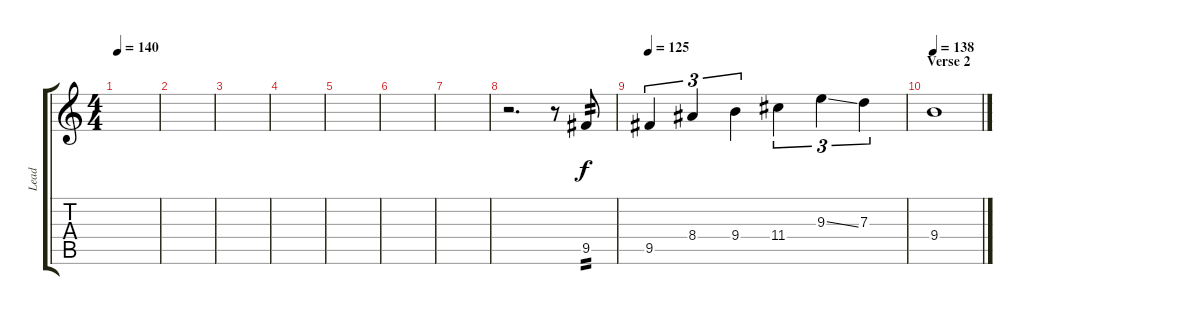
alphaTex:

\track ("Lead" "Lead") {instrument acousticguitarsteel}
\staff {score tabs}
\tuning (E4 B3 G3 D3 A2 E2) {hide}
\ts (4 4)
\tempo 140
\clef g2
\ks c
|
|
|
|
|
|
|
r.2{d} r.8 9.5.8{tp 2} |
\tempo 125
9.5.4{tu (3 2)} 8.4.4{tu (3 2)} 9.4.4{tu (3 2)} 11.4.4{tu (3 2)} 9.3{ss}.4{tu (3 2)} 7.3.4{tu (3 2)} |
\section ("" "Verse 2")
\tempo 138
9.4.1
